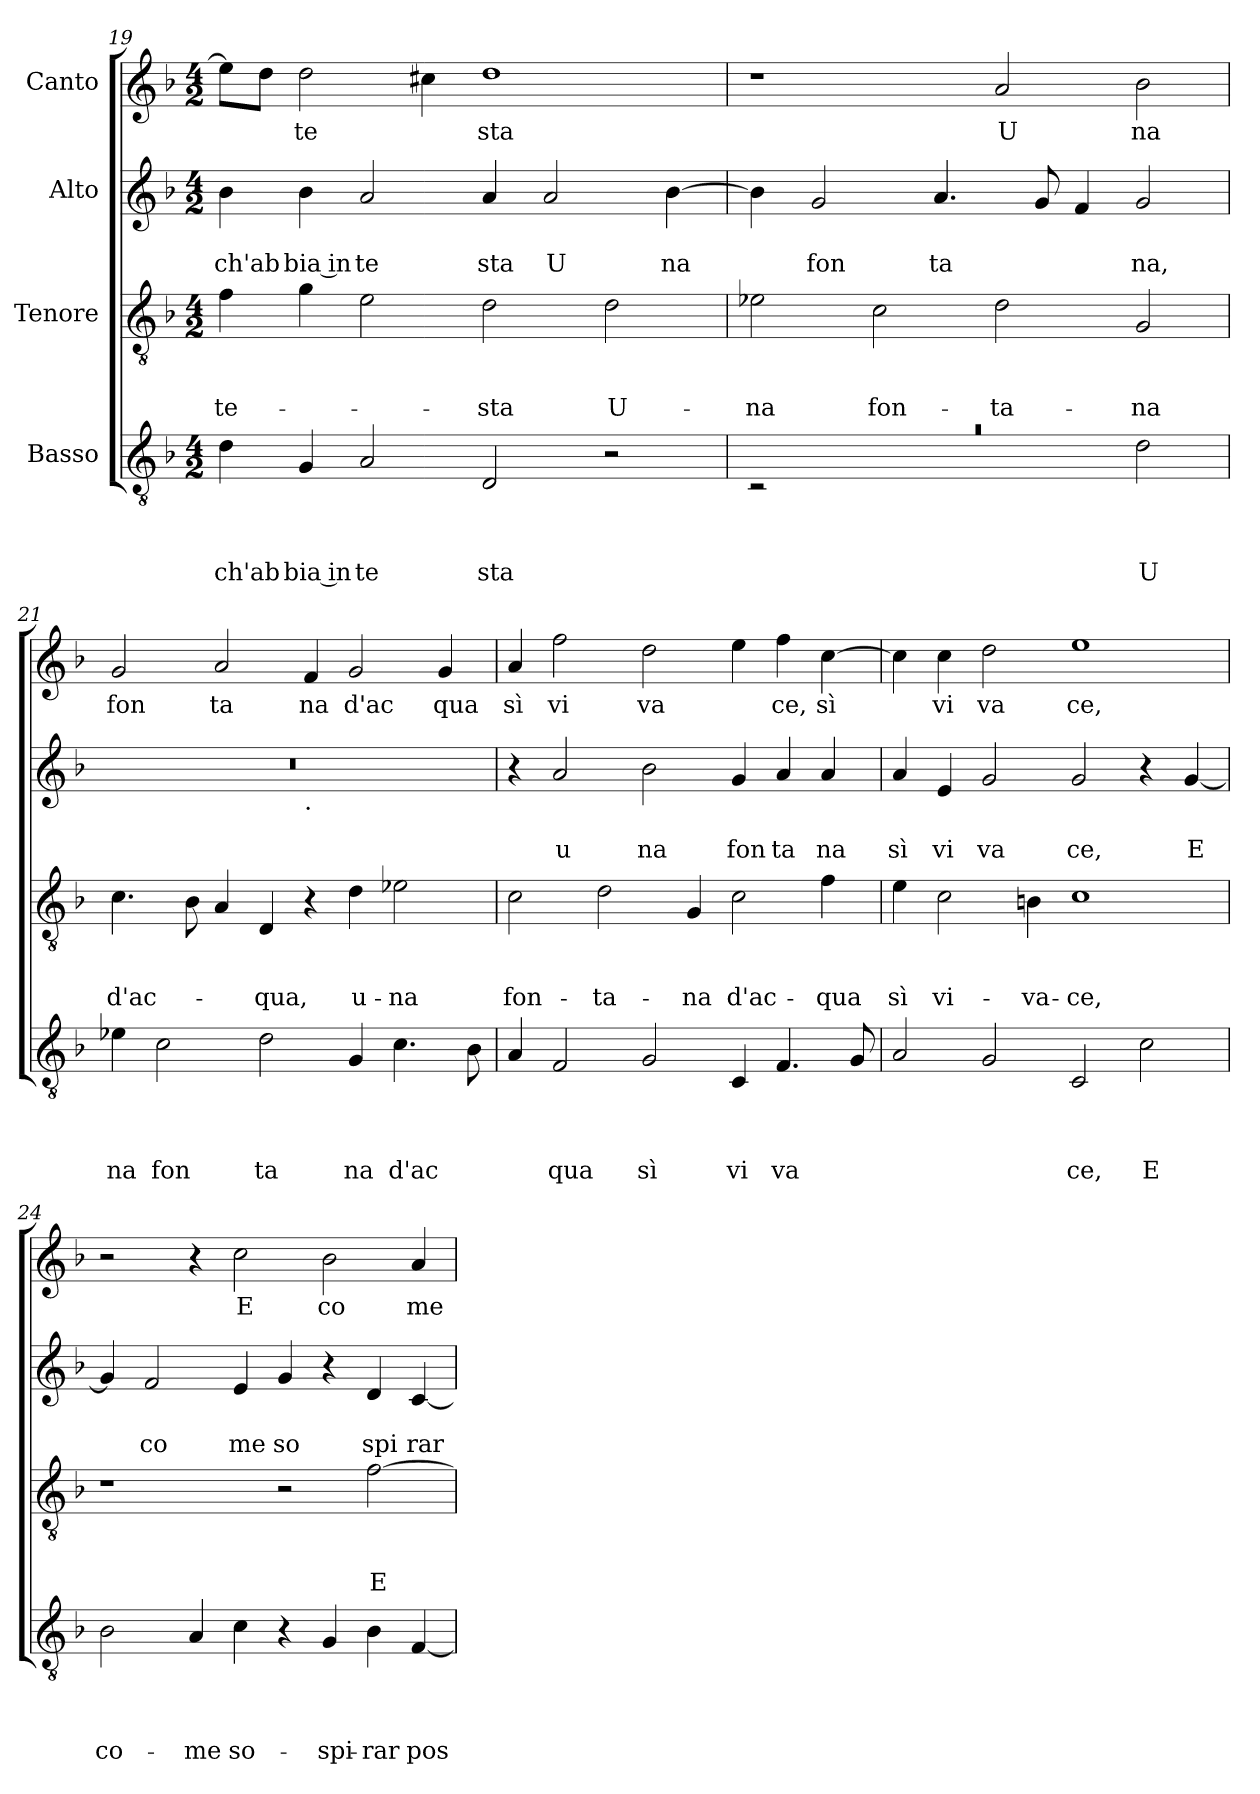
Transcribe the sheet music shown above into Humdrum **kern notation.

**kern	**text	**text	**text	**text	**kern	**text	**text	**text	**kern	**text	**text	**kern	**text
*part4	*part4	*part4	*part4	*part4	*part3	*part3	*part3	*part3	*part2	*part2	*part2	*part1	*part1
*staff4	*staff4	*staff4	*staff4	*staff4	*staff3	*staff3	*staff3	*staff3	*staff2	*staff2	*staff2	*staff1	*staff1
*I"Basso	*	*	*	*	*I"Tenore	*	*	*	*I"Alto	*	*	*I"Canto	*
!!LO:PB:g=z
*clefGv2	*	*	*	*	*clefGv2	*	*	*	*clefG2	*	*	*clefG2	*
*	*	*	*	*	*ITrd-3c-5	*	*	*	*ITrd-3c-5	*	*	*ITrd-3c-5	*
*k[b-]	*	*	*	*	*k[b-e-]	*	*	*	*k[b-e-]	*	*	*k[b-e-]	*
*F:	*	*	*	*	*B-:	*	*	*	*B-:	*	*	*B-:	*
*M4/2	*	*	*	*	*M4/2	*	*	*	*M4/2	*	*	*M4/2	*
=19	=19	=19	=19	=19	=19	=19	=19	=19	=19	=19	=19	=19	=19
!	!	!	!	!LO:LY:b	!	!	!	!LO:LY:b	!	!	!LO:LY:b	!	!
4d\	.	.	.	ch'ab	4b-\	.	.	te-	4ee-\	.	ch'ab	8aa\L]	.
.	.	.	.	.	.	.	.	.	.	.	.	8gg\J	.
!	!	!	!	!LO:LY:b:rj	!	!	!	!	!	!	!LO:LY:b:rj	!	!LO:LY:b
4G/	.	.	.	bia in	4cc\	.	.	.	4ee-\	.	bia in	2gg\	te
!	!	!	!	!LO:LY:b	!	!	!	!	!	!	!LO:LY:b	!	!
2A/	.	.	.	te	2a\	.	.	.	2dd/	.	te	.	.
.	.	.	.	.	.	.	.	.	.	.	.	4ff#\	.
!	!	!	!	!LO:LY:b	!	!	!	!LO:LY:b	!	!	!LO:LY:b	!	!LO:LY:b
2D/	.	.	.	sta	2g\	.	.	-sta	4dd/	.	sta	1gg	sta
!	!	!	!	!	!	!	!	!	!	!	!LO:LY:b	!	!
.	.	.	.	.	.	.	.	.	2dd/	.	U	.	.
!	!	!	!	!	!	!	!	!LO:LY:b	!	!	!	!	!
2r	.	.	.	.	2g\	.	.	U-	.	.	.	.	.
!	!	!	!	!	!	!	!	!	!	!	!LO:LY:b	!	!
.	.	.	.	.	.	.	.	.	[>4ee-\	.	na	.	.
=20	=20	=20	=20	=20	=20	=20	=20	=20	=20	=20	=20	=20	=20
!LO:N:vis=1	!	!	!	!	!	!	!	!LO:LY:b	!	!	!	!	!
*^	*	*	*	*	*	*	*	*	*	*	*	*	*
0ra	2rC	.	.	.	.	2a-X\	.	.	-na	4ee-\]	.	.	1r	.
!	!	!	!	!	!	!	!	!	!	!	!	!LO:LY:b	!	!
.	.	.	.	.	.	.	.	.	.	2cc/	.	fon	.	.
!	!	!	!	!	!	!	!	!	!LO:LY:b	!	!	!	!	!
.	1ryy	.	.	.	.	2f\	.	.	fon-	.	.	.	.	.
!	!	!	!	!	!	!	!	!	!	!	!	!LO:LY:b	!	!
.	.	.	.	.	.	.	.	.	.	4.dd/	.	ta	.	.
!	!	!	!	!	!	!	!	!	!LO:LY:b	!	!	!	!	!LO:LY:b
.	.	.	.	.	.	2g\	.	.	-ta-	.	.	.	2dd/	U
.	.	.	.	.	.	.	.	.	.	8cc/	.	.	.	.
.	.	.	.	.	.	.	.	.	.	4b-/	.	.	.	.
!	!	!	!	!	!LO:LY:b	!	!	!	!LO:LY:b	!	!	!LO:LY:b	!	!LO:LY:b
.	2d\	.	.	.	U	2c/	.	.	-na	2cc/	.	na,	2ee-\	na
=21	=21	=21	=21	=21	=21	=21	=21	=21	=21	=21	=21	=21	=21	=21
!	!	!	!	!	!LO:LY:b	!	!	!	!LO:LY:b	!	!	!	!	!LO:LY:b
*v	*v	*	*	*	*	*	*	*	*	*^	*	*	*	*
4e-\	.	.	.	na	4.f\	.	.	d'ac-	0r	1ryy	.	.	2cc/	fon
!	!	!	!	!LO:LY:b	!	!	!	!	!	!	!	!	!	!
2c\	.	.	.	fon	.	.	.	.	.	.	.	.	.	.
.	.	.	.	.	8e-\	.	.	.	.	.	.	.	.	.
!	!	!	!	!	!	!	!	!	!	!	!	!	!	!LO:LY:b
.	.	.	.	.	4d/	.	.	.	.	.	.	.	2dd/	ta
!	!	!	!	!LO:LY:b	!	!	!	!LO:LY:b	!	!	!	!	!	!
2d\	.	.	.	ta	4G/	.	.	-qua,	.	.	.	.	.	.
!	!	!	!	!	!	!	!	!	!	!LO:TX:b:t=.	!	!	!	!
!	!	!	!	!	!	!	!	!	!	!	!	!	!	!LO:LY:b
.	.	.	.	.	4r	.	.	.	.	1ryy	.	.	4b-/	na
!	!	!	!	!LO:LY:b	!	!	!	!LO:LY:b	!	!	!	!	!	!LO:LY:b
4G/	.	.	.	na	4g\	.	.	u-	.	.	.	.	2cc/	d'ac
!	!	!	!	!LO:LY:b	!	!	!	!LO:LY:b	!	!	!	!	!	!
4.c\	.	.	.	d'ac	2a-X\	.	.	-na	.	.	.	.	.	.
!	!	!	!	!	!	!	!	!	!	!	!	!	!	!LO:LY:b
.	.	.	.	.	.	.	.	.	.	.	.	.	4cc/	qua
8B-\	.	.	.	.	.	.	.	.	.	.	.	.	.	.
=22	=22	=22	=22	=22	=22	=22	=22	=22	=22	=22	=22	=22	=22	=22
!	!	!	!	!	!	!	!	!LO:LY:b	!	!	!	!	!	!LO:LY:b
*	*	*	*	*	*	*	*	*	*v	*v	*	*	*	*
4A/	.	.	.	.	2f\	.	.	fon-	4r	.	.	4dd/	sì
!	!	!	!	!LO:LY:b	!	!	!	!	!	!	!LO:LY:b	!	!LO:LY:b
2F/	.	.	.	qua	.	.	.	.	2dd/	.	u	2bb-\	vi
!	!	!	!	!	!	!	!	!LO:LY:b	!	!	!	!	!
.	.	.	.	.	2g\	.	.	-ta-	.	.	.	.	.
!	!	!	!	!LO:LY:b	!	!	!	!	!	!	!LO:LY:b	!	!LO:LY:b
2G/	.	.	.	sì	.	.	.	.	2ee-\	.	na	2gg\	va
!	!	!	!	!	!	!	!	!LO:LY:b	!	!	!	!	!
.	.	.	.	.	4c/	.	.	-na	.	.	.	.	.
!	!	!	!	!LO:LY:b	!	!	!	!LO:LY:b	!	!	!LO:LY:b	!	!
4C/	.	.	.	vi	2f\	.	.	d'ac-	4cc/	.	fon	4aa\	.
!	!	!	!	!LO:LY:b	!	!	!	!	!	!	!LO:LY:b	!	!LO:LY:b
4.F/	.	.	.	va	.	.	.	.	4dd/	.	ta	4bb-\	ce,
!	!	!	!	!	!	!	!	!LO:LY:b	!	!	!LO:LY:b	!	!LO:LY:b
.	.	.	.	.	4b-\	.	.	-qua	4dd/	.	na	[<4ff\	sì
8G/	.	.	.	.	.	.	.	.	.	.	.	.	.
!!LO:LB:g=z
=23	=23	=23	=23	=23	=23	=23	=23	=23	=23	=23	=23	=23	=23
!	!	!	!	!	!	!	!	!LO:LY:b	!	!	!LO:LY:b	!	!
2A/	.	.	.	.	4a\	.	.	sì	4dd/	.	sì	4ff\]	.
!	!	!	!	!	!	!	!	!LO:LY:b	!	!	!LO:LY:b	!	!LO:LY:b
.	.	.	.	.	2f\	.	.	vi-	4a/	.	vi	4ff\	vi
!	!	!	!	!	!	!	!	!	!	!	!LO:LY:b	!	!LO:LY:b
2G/	.	.	.	.	.	.	.	.	2cc/	.	va	2gg\	va
!	!	!	!	!	!	!	!	!LO:LY:b	!	!	!	!	!
.	.	.	.	.	4e\	.	.	-va-	.	.	.	.	.
!	!	!	!	!LO:LY:b	!	!	!	!LO:LY:b	!	!	!LO:LY:b	!	!LO:LY:b
2C/	.	.	.	ce,	1f	.	.	-ce,	2cc/	.	ce,	1aa	ce,
!	!	!	!	!LO:LY:b	!	!	!	!	!	!	!	!	!
2c\	.	.	.	E	.	.	.	.	4r	.	.	.	.
!	!	!	!	!	!	!	!	!	!	!	!LO:LY:b	!	!
.	.	.	.	.	.	.	.	.	[<4cc/	.	E	.	.
=24	=24	=24	=24	=24	=24	=24	=24	=24	=24	=24	=24	=24	=24
!	!	!	!	!LO:LY:b	!	!	!	!	!	!	!	!	!
2B-\	.	.	.	co-	1r	.	.	.	4cc/]	.	.	2r	.
!	!	!	!	!	!	!	!	!	!	!	!LO:LY:b	!	!
.	.	.	.	.	.	.	.	.	2b-/	.	co	.	.
!	!	!	!	!LO:LY:b	!	!	!	!	!	!	!	!	!
4A/	.	.	.	-me	.	.	.	.	.	.	.	4r	.
!	!	!	!	!LO:LY:b	!	!	!	!	!	!	!LO:LY:b	!	!LO:LY:b
4c\	.	.	.	so-	.	.	.	.	4a/	.	me	2ff\	E
!	!	!	!	!	!	!	!	!	!	!	!LO:LY:b	!	!
4r	.	.	.	.	2r	.	.	.	4cc/	.	so	.	.
!	!	!	!	!LO:LY:b	!	!	!	!	!	!	!	!	!LO:LY:b
4G/	.	.	.	-spi-	.	.	.	.	4r	.	.	2ee-\	co
!	!	!	!	!LO:LY:b	!	!	!	!LO:LY:b	!	!	!LO:LY:b	!	!
4B-\	.	.	.	-rar	[>2b-\	.	.	E	4g/	.	spi	.	.
!	!	!	!	!LO:LY:b	!	!	!	!	!	!	!LO:LY:b	!	!LO:LY:b
[<4F/	.	.	.	pos-	.	.	.	.	[<4f/	.	rar	4dd/	me
=	=	=	=	=	=	=	=	=	=	=	=	=	=
*-	*-	*-	*-	*-	*-	*-	*-	*-	*-	*-	*-	*-	*-
